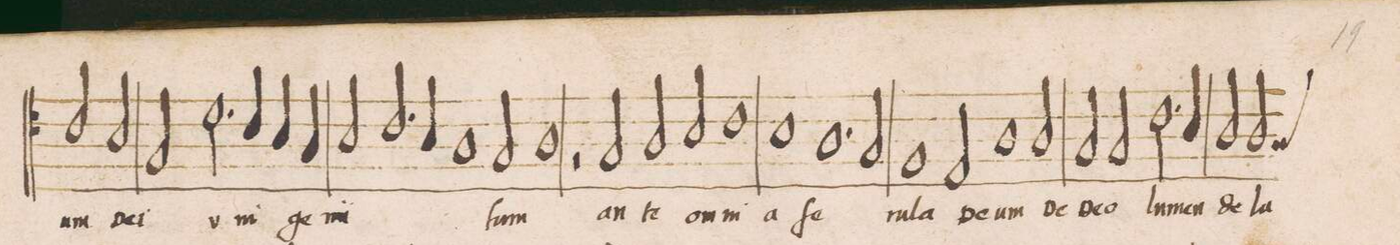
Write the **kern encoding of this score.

**kern	**text
*I"TENOR	*
*clefC4	*
*k[]	*
*met(C|)	*
*M2/1	*
2c/	-um
2B/	De-
2G/	-i
2.d\	v-
=20-	=20-
4c/	.
4B/	-ni-
4A/	.
2B/	.
2.c/	-ni-
=21-	=21-
4B/	.
1A	ge-
2G/	-ni-
=22-	=22-
1A	-tum
2r	.
2G/	an-
=23-	=23-
2A/	-te
2B/	om-
1c	-ni-
=24-	=24-
1B	-a
1.A	ſe-
=25-	=25-
2G/	-cu-
1F	-la
=26-	=26-
2E/	De-
1A	-um
2A/	De
=27-	=27-
2G/	De-
2G/	-o
2.c\	lu-
4B/	-men
=28-	=28-
2A/	de
*custos:G	*
2A/	lu-
*-	*-
